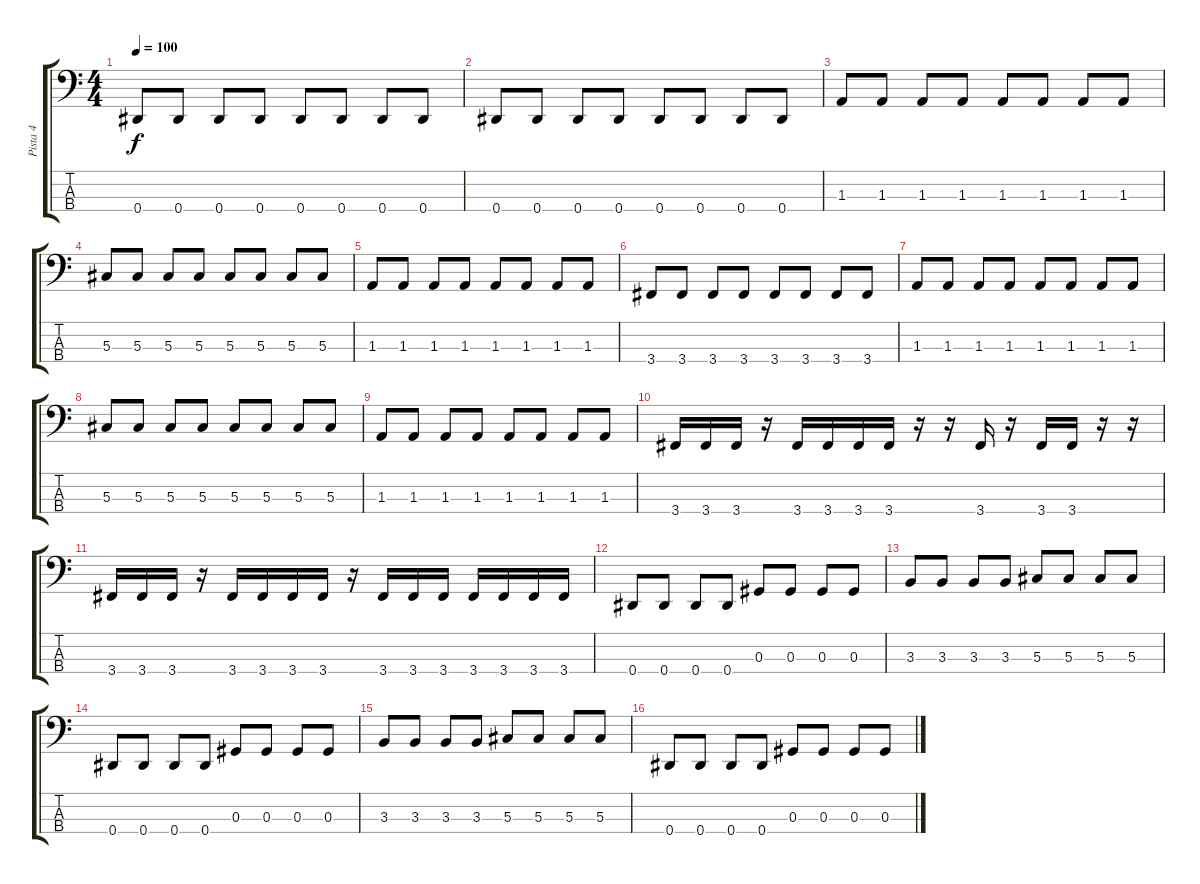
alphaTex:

\track ("Pista 4" "Pista 4") {instrument electricbassfinger}
\staff {score tabs}
\tuning (Gb2 Db2 Ab1 Eb1) {hide}
\ts (4 4)
\tempo 100
\clef f4
\ks c
0.4.8{dy f} 0.4.8 0.4.8 0.4.8 0.4.8 0.4.8 0.4.8 0.4.8 |
0.4.8 0.4.8 0.4.8 0.4.8 0.4.8 0.4.8 0.4.8 0.4.8 |
1.3.8 1.3.8 1.3.8 1.3.8 1.3.8 1.3.8 1.3.8 1.3.8 |
5.3.8 5.3.8 5.3.8 5.3.8 5.3.8 5.3.8 5.3.8 5.3.8 |
1.3.8 1.3.8 1.3.8 1.3.8 1.3.8 1.3.8 1.3.8 1.3.8 |
3.4.8 3.4.8 3.4.8 3.4.8 3.4.8 3.4.8 3.4.8 3.4.8 |
1.3.8 1.3.8 1.3.8 1.3.8 1.3.8 1.3.8 1.3.8 1.3.8 |
5.3.8 5.3.8 5.3.8 5.3.8 5.3.8 5.3.8 5.3.8 5.3.8 |
1.3.8 1.3.8 1.3.8 1.3.8 1.3.8 1.3.8 1.3.8 1.3.8 |
3.4.16 3.4.16 3.4.16 r.16 3.4.16 3.4.16 3.4.16 3.4.16 r.16 r.16 3.4.16 r.16 3.4.16 3.4.16 r.16 r.16 |
3.4.16 3.4.16 3.4.16 r.16 3.4.16 3.4.16 3.4.16 3.4.16 r.16 3.4.16 3.4.16 3.4.16 3.4.16 3.4.16 3.4.16 3.4.16 |
0.4.8 0.4.8 0.4.8 0.4.8 0.3.8 0.3.8 0.3.8 0.3.8 |
3.3.8 3.3.8 3.3.8 3.3.8 5.3.8 5.3.8 5.3.8 5.3.8 |
0.4.8 0.4.8 0.4.8 0.4.8 0.3.8 0.3.8 0.3.8 0.3.8 |
3.3.8 3.3.8 3.3.8 3.3.8 5.3.8 5.3.8 5.3.8 5.3.8 |
0.4.8 0.4.8 0.4.8 0.4.8 0.3.8 0.3.8 0.3.8 0.3.8
